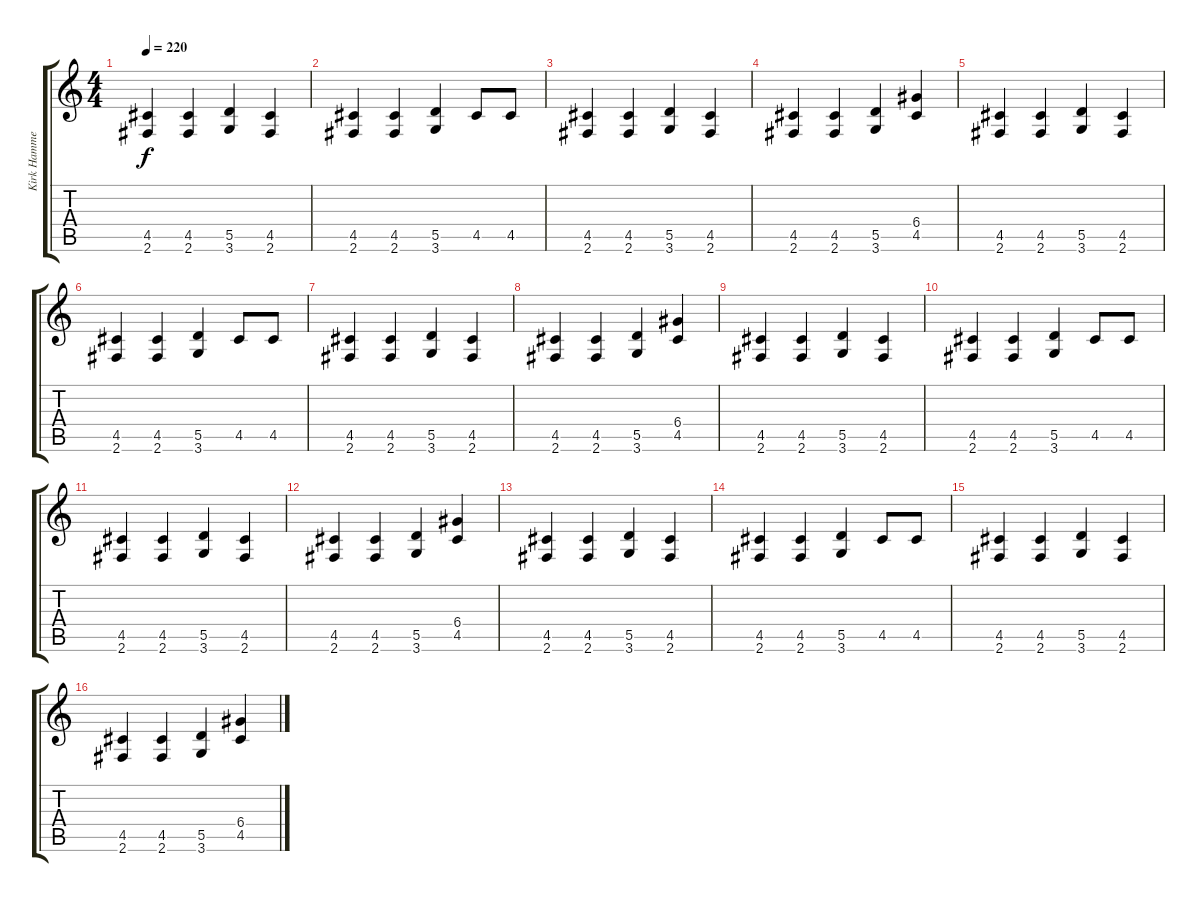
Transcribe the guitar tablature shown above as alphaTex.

\track ("Kirk Hammett Distortion" "Kirk Hamme") {instrument distortionguitar}
\staff {score tabs}
\tuning (E4 B3 G3 D3 A2 E2) {hide}
\ts (4 4)
\tempo 220
\clef g2
\ks c
(4.5 2.6).4{dy f} (4.5 2.6).4 (5.5 3.6).4 (4.5 2.6).4 |
(4.5 2.6).4 (4.5 2.6).4 (5.5 3.6).4 4.5.8 4.5.8 |
(4.5 2.6).4 (4.5 2.6).4 (5.5 3.6).4 (4.5 2.6).4 |
(4.5 2.6).4 (4.5 2.6).4 (5.5 3.6).4 (6.4 4.5).4 |
(4.5 2.6).4 (4.5 2.6).4 (5.5 3.6).4 (4.5 2.6).4 |
(4.5 2.6).4 (4.5 2.6).4 (5.5 3.6).4 4.5.8 4.5.8 |
(4.5 2.6).4 (4.5 2.6).4 (5.5 3.6).4 (4.5 2.6).4 |
(4.5 2.6).4 (4.5 2.6).4 (5.5 3.6).4 (6.4 4.5).4 |
(4.5 2.6).4 (4.5 2.6).4 (5.5 3.6).4 (4.5 2.6).4 |
(4.5 2.6).4 (4.5 2.6).4 (5.5 3.6).4 4.5.8 4.5.8 |
(4.5 2.6).4 (4.5 2.6).4 (5.5 3.6).4 (4.5 2.6).4 |
(4.5 2.6).4 (4.5 2.6).4 (5.5 3.6).4 (6.4 4.5).4 |
(4.5 2.6).4 (4.5 2.6).4 (5.5 3.6).4 (4.5 2.6).4 |
(4.5 2.6).4 (4.5 2.6).4 (5.5 3.6).4 4.5.8 4.5.8 |
(4.5 2.6).4 (4.5 2.6).4 (5.5 3.6).4 (4.5 2.6).4 |
(4.5 2.6).4 (4.5 2.6).4 (5.5 3.6).4 (6.4 4.5).4
